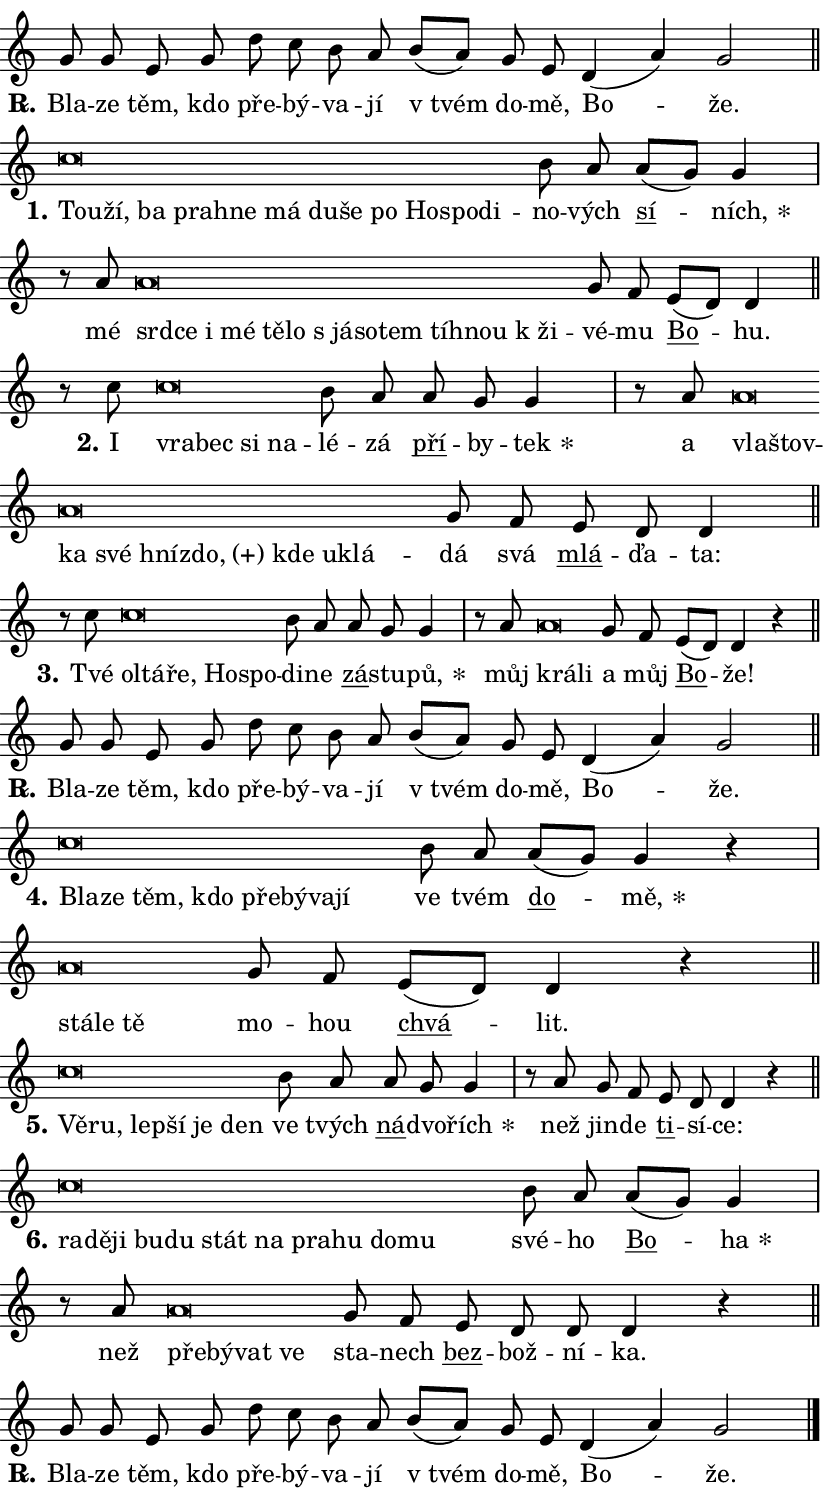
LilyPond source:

\version "2.24.0"
\header { tagline = "" }
\paper {
  indent = 0\cm
  top-margin = 0\cm
  right-margin = 0.13\cm % to fit lyric hyphens
  bottom-margin = 0\cm
  left-margin = 0\cm
  paper-width = 14\cm
  page-breaking = #ly:one-page-breaking
  system-system-spacing.basic-distance = #11
  score-system-spacing.basic-distance = #11
  ragged-last = ##f
}


%% Author: Thomas Morley
%% https://lists.gnu.org/archive/html/lilypond-user/2020-05/msg00002.html
#(define (line-position grob)
"Returns position of @var[grob} in current system:
   @code{'start}, if at first time-step
   @code{'end}, if at last time-step
   @code{'middle} otherwise
"
  (let* ((col (ly:item-get-column grob))
         (ln (ly:grob-object col 'left-neighbor))
         (rn (ly:grob-object col 'right-neighbor))
         (col-to-check-left (if (ly:grob? ln) ln col))
         (col-to-check-right (if (ly:grob? rn) rn col))
         (break-dir-left
           (and
             (ly:grob-property col-to-check-left 'non-musical #f)
             (ly:item-break-dir col-to-check-left)))
         (break-dir-right
           (and
             (ly:grob-property col-to-check-right 'non-musical #f)
             (ly:item-break-dir col-to-check-right))))
        (cond ((eqv? 1 break-dir-left) 'start)
              ((eqv? -1 break-dir-right) 'end)
              (else 'middle))))

#(define (tranparent-at-line-position vctor)
  (lambda (grob)
  "Relying on @code{line-position} select the relevant enry from @var{vctor}.
Used to determine transparency,"
    (case (line-position grob)
      ((end) (not (vector-ref vctor 0)))
      ((middle) (not (vector-ref vctor 1)))
      ((start) (not (vector-ref vctor 2))))))

noteHeadBreakVisibility =
#(define-music-function (break-visibility)(vector?)
"Makes @code{NoteHead}s transparent relying on @var{break-visibility}"
#{
  \override NoteHead.transparent =
    #(tranparent-at-line-position break-visibility)
#})

#(define delete-ledgers-for-transparent-note-heads
  (lambda (grob)
    "Reads whether a @code{NoteHead} is transparent.
If so this @code{NoteHead} is removed from @code{'note-heads} from
@var{grob}, which is supposed to be @code{LedgerLineSpanner}.
As a result ledgers are not printed for this @code{NoteHead}"
    (let* ((nhds-array (ly:grob-object grob 'note-heads))
           (nhds-list
             (if (ly:grob-array? nhds-array)
                 (ly:grob-array->list nhds-array)
                 '()))
           ;; Relies on the transparent-property being done before
           ;; Staff.LedgerLineSpanner.after-line-breaking is executed.
           ;; This is fragile ...
           (to-keep
             (remove
               (lambda (nhd)
                 (ly:grob-property nhd 'transparent #f))
               nhds-list)))
      ;; TODO find a better method to iterate over grob-arrays, similiar
      ;; to filter/remove etc for lists
      ;; For now rebuilt from scratch
      (set! (ly:grob-object grob 'note-heads)  '())
      (for-each
        (lambda (nhd)
          (ly:pointer-group-interface::add-grob grob 'note-heads nhd))
        to-keep))))

squashNotes = {
  \override NoteHead.X-extent = #'(-0.2 . 0.2)
  \override NoteHead.Y-extent = #'(-0.75 . 0)
  \override NoteHead.stencil =
    #(lambda (grob)
       (let ((pos (ly:grob-property grob 'staff-position)))
         (begin
           (if (< pos -7) (display "ERROR: Lower brevis then expected\n") (display ""))
           (if (<= pos -6) ly:text-interface::print ly:note-head::print))))
}
unSquashNotes = {
  \revert NoteHead.X-extent
  \revert NoteHead.Y-extent
  \revert NoteHead.stencil
}

hideNotes = \noteHeadBreakVisibility #begin-of-line-visible
unHideNotes = \noteHeadBreakVisibility #all-visible

% work-around for resetting accidentals
% https://lilypond.org/doc/v2.23/Documentation/notation/displaying-rhythms#unmetered-music
cadenzaMeasure = {
  \cadenzaOff
  \partial 1024 s1024
  \cadenzaOn
}

#(define-markup-command (accent layout props text) (markup?)
  "Underline accented syllable"
  (interpret-markup layout props
    #{\markup \override #'(offset . 4.3) \underline { #text }#}))

responsum = \markup \concat {
  "R" \hspace #-1.05 \path #0.1 #'((moveto 0 0.07) (lineto 0.9 0.8)) \hspace #0.05 "."
}

spaceSize = #0.6828661417322834 % exact space size for TeX Gyre Schola

\layout {
  \context {
    \Staff
    \remove "Time_signature_engraver"
    \override LedgerLineSpanner.after-line-breaking = #delete-ledgers-for-transparent-note-heads
  }
  \context {
    \Lyrics {
      \override LyricSpace.minimum-distance = \spaceSize
      \override LyricText.font-name = #"TeX Gyre Schola"
      \override LyricText.font-size = 1
      \override StanzaNumber.font-name = #"TeX Gyre Schola Bold"
      \override StanzaNumber.font-size = 1
    }
  }
  \context {
    \Score 
    \override NoteHead.text =
      #(lambda (grob) 
        (let ((pos (ly:grob-property grob 'staff-position)))
          #{\markup {
            \combine
              \halign #-0.55 \raise #(if (= pos -6) 0 0.5) \override #'(thickness . 2) \draw-line #'(3.2 . 0)
              \musicglyph "noteheads.sM1"
          }#}))
  }
}

% magnetic-lyrics.ily
%
%   written by
%     Jean Abou Samra <jean@abou-samra.fr>
%     Werner Lemberg <wl@gnu.org>
%
%   adapted by
%     Jiri Hon <jiri.hon@gmail.com>
%
% Version 2022-Apr-15

% https://www.mail-archive.com/lilypond-user@gnu.org/msg149350.html

#(define (Left_hyphen_pointer_engraver context)
   "Collect syllable-hyphen-syllable occurrences in lyrics and store
them in properties.  This engraver only looks to the left.  For
example, if the lyrics input is @code{foo -- bar}, it does the
following.

@itemize @bullet
@item
Set the @code{text} property of the @code{LyricHyphen} grob between
@q{foo} and @q{bar} to @code{foo}.

@item
Set the @code{left-hyphen} property of the @code{LyricText} grob with
text @q{foo} to the @code{LyricHyphen} grob between @q{foo} and
@q{bar}.
@end itemize

Use this auxiliary engraver in combination with the
@code{lyric-@/text::@/apply-@/magnetic-@/offset!} hook."
   (let ((hyphen #f)
         (text #f))
     (make-engraver
      (acknowledgers
       ((lyric-syllable-interface engraver grob source-engraver)
        (set! text grob)))
      (end-acknowledgers
       ((lyric-hyphen-interface engraver grob source-engraver)
        ;(when (not (grob::has-interface grob 'lyric-space-interface))
          (set! hyphen grob)));)
      ((stop-translation-timestep engraver)
       (when (and text hyphen)
         (ly:grob-set-object! text 'left-hyphen hyphen))
       (set! text #f)
       (set! hyphen #f)))))

#(define (lyric-text::apply-magnetic-offset! grob)
   "If the space between two syllables is less than the value in
property @code{LyricText@/.details@/.squash-threshold}, move the right
syllable to the left so that it gets concatenated with the left
syllable.

Use this function as a hook for
@code{LyricText@/.after-@/line-@/breaking} if the
@code{Left_@/hyphen_@/pointer_@/engraver} is active."
   (let ((hyphen (ly:grob-object grob 'left-hyphen #f)))
     (when hyphen
       (let ((left-text (ly:spanner-bound hyphen LEFT)))
         (when (grob::has-interface left-text 'lyric-syllable-interface)
           (let* ((common (ly:grob-common-refpoint grob left-text X))
                  (this-x-ext (ly:grob-extent grob common X))
                  (left-x-ext
                   (begin
                     ;; Trigger magnetism for left-text.
                     (ly:grob-property left-text 'after-line-breaking)
                     (ly:grob-extent left-text common X)))
                  ;; `delta` is the gap width between two syllables.
                  (delta (- (interval-start this-x-ext)
                            (interval-end left-x-ext)))
                  (details (ly:grob-property grob 'details))
                  (threshold (assoc-get 'squash-threshold details 0.2)))
             (when (< delta threshold)
               (let* (;; We have to manipulate the input text so that
                      ;; ligatures crossing syllable boundaries are not
                      ;; disabled.  For languages based on the Latin
                      ;; script this is essentially a beautification.
                      ;; However, for non-Western scripts it can be a
                      ;; necessity.
                      (lt (ly:grob-property left-text 'text))
                      (rt (ly:grob-property grob 'text))
                      (is-space (grob::has-interface hyphen 'lyric-space-interface))
                      (space (if is-space " " ""))
                      (extra-delta (if is-space spaceSize 0))
                      ;; Append new syllable.
                      (ltrt-space (if (and (string? lt) (string? rt))
                                (string-append lt space rt)
                                (make-concat-markup (list lt space rt))))
                      ;; Right-align `ltrt` to the right side.
                      (ltrt-space-markup (grob-interpret-markup
                               grob
                               (make-translate-markup
                                (cons (interval-length this-x-ext) 0)
                                (make-right-align-markup ltrt-space)))))
                 (begin
                   ;; Don't print `left-text`.
                   (ly:grob-set-property! left-text 'stencil #f)
                   ;; Set text and stencil (which holds all collected
                   ;; syllables so far) and shift it to the left.
                   (ly:grob-set-property! grob 'text ltrt-space)
                   (ly:grob-set-property! grob 'stencil ltrt-space-markup)
                   (ly:grob-translate-axis! grob (- (- delta extra-delta)) X))))))))))


#(define (lyric-hyphen::displace-bounds-first grob)
   ;; Make very sure this callback isn't triggered too early.
   (let ((left (ly:spanner-bound grob LEFT))
         (right (ly:spanner-bound grob RIGHT)))
     (ly:grob-property left 'after-line-breaking)
     (ly:grob-property right 'after-line-breaking)
     (ly:lyric-hyphen::print grob)))

squashThreshold = #0.4

\layout {
  \context {
    \Lyrics
    \consists #Left_hyphen_pointer_engraver
    \override LyricText.after-line-breaking =
      #lyric-text::apply-magnetic-offset!
    \override LyricHyphen.stencil = #lyric-hyphen::displace-bounds-first
    \override LyricText.details.squash-threshold = \squashThreshold
    \override LyricHyphen.minimum-distance = 0
    \override LyricHyphen.minimum-length = \squashThreshold
  }
}

squashText = \override LyricText.details.squash-threshold = 9999
unSquashText = \override LyricText.details.squash-threshold = \squashThreshold

leftText = \override LyricText.self-alignment-X = #LEFT
unLeftText = \revert LyricText.self-alignment-X

starOffset = #(lambda (grob) 
                (let ((x_offset (ly:self-alignment-interface::aligned-on-x-parent grob)))
                  (if (= x_offset 0) 0 (+ x_offset 1.2))))

star = #(define-music-function (syllable)(string?)
"Append star separator at the end of a syllable"
#{
  \once \override LyricText.X-offset = #starOffset
  \lyricmode { \markup {
    #syllable
    \override #'((font-name . "TeX Gyre Schola Bold")) \hspace #0.2 \lower #0.65 \larger "*"
  } }
#})

starAccent = #(define-music-function (syllable)(string?)
"Append star separator at the end of a syllable and make accent"
#{
  \once \override LyricText.X-offset = #starOffset
  \lyricmode { \markup {
    \accent #syllable
    \override #'((font-name . "TeX Gyre Schola Bold")) \hspace #0.2 \lower #0.65 \larger "*"
  } }
#})

breath = #(define-music-function (syllable)(string?)
"Append breathing indicator at the end of a syllable"
#{
  \lyricmode { \markup { #syllable "+" } }
#})

optionalBreath = #(define-music-function (syllable)(string?)
"Append optional breathing indicator at the end of a syllable"
#{
  \lyricmode { \markup { #syllable "(+)" } }
#})


\score {
    <<
        \new Voice = "melody" { \cadenzaOn \key c \major \relative { g'8 g e g \bar "" d' c b a \bar "" b[( a)] \bar "" g e \bar "" d4( a') g2 \cadenzaMeasure \bar "||" \break } }
        \new Lyrics \lyricsto "melody" { \lyricmode { \set stanza = \responsum
Bla -- ze těm, kdo pře -- bý -- va -- jí "v tvém" do -- mě, Bo -- že. } }
    >>
    \layout {}
}

\score {
    <<
        \new Voice = "melody" { \cadenzaOn \key c \major \relative { \squashNotes c''\breve*1/16 \hideNotes \breve*1/16 \bar "" \breve*1/16 \bar "" \breve*1/16 \bar "" \breve*1/16 \bar "" \breve*1/16 \bar "" \breve*1/16 \bar "" \breve*1/16 \bar "" \breve*1/16 \bar "" \breve*1/16 \bar "" \breve*1/16 \breve*1/16 \bar "" \unHideNotes \unSquashNotes b8 a \bar "" a[( g)] g4 \cadenzaMeasure \bar "|" r8 a8 \squashNotes a\breve*1/16 \hideNotes \breve*1/16 \bar "" \breve*1/16 \bar "" \breve*1/16 \bar "" \breve*1/16 \bar "" \breve*1/16 \bar "" \breve*1/16 \bar "" \breve*1/16 \bar "" \breve*1/16 \bar "" \breve*1/16 \bar "" \breve*1/16 \breve*1/16 \bar "" \unHideNotes \unSquashNotes g8 f \bar "" e[( d)] d4 \cadenzaMeasure \bar "||" \break } }
        \new Lyrics \lyricsto "melody" { \lyricmode { \set stanza = "1."
\leftText Tou -- \squashText ží, ba pra -- hne má du -- še po Ho -- spo -- di -- \unLeftText \unSquashText no -- vých \markup \accent sí -- \star ních, mé \leftText srd -- \squashText ce i mé tě -- lo "s já" -- so -- tem tíh -- nou "k ži" -- \unLeftText \unSquashText vé -- mu \markup \accent Bo -- hu. } }
    >>
    \layout {}
}

\score {
    <<
        \new Voice = "melody" { \cadenzaOn \key c \major \relative { r8 c''8 \squashNotes c\breve*1/16 \hideNotes \breve*1/16 \bar "" \breve*1/16 \breve*1/16 \bar "" \unHideNotes \unSquashNotes b8 a \bar "" a g g4 \cadenzaMeasure \bar "|" r8 a8 \squashNotes a\breve*1/16 \hideNotes \breve*1/16 \bar "" \breve*1/16 \bar "" \breve*1/16 \bar "" \breve*1/16 \bar "" \breve*1/16 \bar "" \breve*1/16 \bar "" \breve*1/16 \breve*1/16 \bar "" \unHideNotes \unSquashNotes g8 f \bar "" e d d4 \cadenzaMeasure \bar "||" \break } }
        \new Lyrics \lyricsto "melody" { \lyricmode { \set stanza = "2."
I \leftText vra -- \squashText bec si na -- \unLeftText \unSquashText lé -- zá \markup \accent pří -- by -- \star tek a \leftText vla -- \squashText štov -- ka své hníz -- \optionalBreath do, kde u -- klá -- \unLeftText \unSquashText dá svá \markup \accent mlá -- ďa -- ta: } }
    >>
    \layout {}
}

\score {
    <<
        \new Voice = "melody" { \cadenzaOn \key c \major \relative { r8 c''8 \squashNotes c\breve*1/16 \hideNotes \breve*1/16 \bar "" \breve*1/16 \bar "" \breve*1/16 \breve*1/16 \bar "" \unHideNotes \unSquashNotes b8 a \bar "" a g g4 \cadenzaMeasure \bar "|" r8 a8 \squashNotes a\breve*1/16 \hideNotes \breve*1/16 \bar "" \unHideNotes \unSquashNotes g8 f \bar "" e[( d)] d4 r \cadenzaMeasure \bar "||" \break } }
        \new Lyrics \lyricsto "melody" { \lyricmode { \set stanza = "3."
Tvé \leftText ol -- \squashText tá -- ře, Ho -- spo -- \unLeftText \unSquashText di -- ne \markup \accent zá -- stu -- \star pů, můj \leftText krá -- \squashText li \unLeftText \unSquashText a můj \markup \accent Bo -- že! } }
    >>
    \layout {}
}

\score {
    <<
        \new Voice = "melody" { \cadenzaOn \key c \major \relative { g'8 g e g \bar "" d' c b a \bar "" b[( a)] \bar "" g e \bar "" d4( a') g2 \cadenzaMeasure \bar "||" \break } }
        \new Lyrics \lyricsto "melody" { \lyricmode { \set stanza = \responsum
Bla -- ze těm, kdo pře -- bý -- va -- jí "v tvém" do -- mě, Bo -- že. } }
    >>
    \layout {}
}

\score {
    <<
        \new Voice = "melody" { \cadenzaOn \key c \major \relative { \squashNotes c''\breve*1/16 \hideNotes \breve*1/16 \bar "" \breve*1/16 \bar "" \breve*1/16 \bar "" \breve*1/16 \bar "" \breve*1/16 \bar "" \breve*1/16 \breve*1/16 \bar "" \unHideNotes \unSquashNotes b8 a \bar "" a[( g)] g4 r \cadenzaMeasure \bar "|" \squashNotes a\breve*1/16 \hideNotes \breve*1/16 \breve*1/16 \bar "" \unHideNotes \unSquashNotes g8 f \bar "" e[( d)] d4 r \cadenzaMeasure \bar "||" \break } }
        \new Lyrics \lyricsto "melody" { \lyricmode { \set stanza = "4."
\leftText Bla -- \squashText ze těm, kdo pře -- bý -- va -- jí \unLeftText \unSquashText ve tvém \markup \accent do -- \star mě, \leftText stá -- \squashText le tě \unLeftText \unSquashText mo -- hou \markup \accent chvá -- lit. } }
    >>
    \layout {}
}

\score {
    <<
        \new Voice = "melody" { \cadenzaOn \key c \major \relative { \squashNotes c''\breve*1/16 \hideNotes \breve*1/16 \bar "" \breve*1/16 \bar "" \breve*1/16 \bar "" \breve*1/16 \breve*1/16 \bar "" \unHideNotes \unSquashNotes b8 a \bar "" a g g4 \cadenzaMeasure \bar "|" r8 a8 g8 f \bar "" e d d4 r \cadenzaMeasure \bar "||" \break } }
        \new Lyrics \lyricsto "melody" { \lyricmode { \set stanza = "5."
\leftText Vě -- \squashText ru, lep -- ší je den \unLeftText \unSquashText ve tvých \markup \accent ná -- dvo -- \star řích než jin -- de \markup \accent ti -- sí -- ce: } }
    >>
    \layout {}
}

\score {
    <<
        \new Voice = "melody" { \cadenzaOn \key c \major \relative { \squashNotes c''\breve*1/16 \hideNotes \breve*1/16 \bar "" \breve*1/16 \bar "" \breve*1/16 \bar "" \breve*1/16 \bar "" \breve*1/16 \bar "" \breve*1/16 \bar "" \breve*1/16 \bar "" \breve*1/16 \bar "" \breve*1/16 \breve*1/16 \bar "" \unHideNotes \unSquashNotes b8 a \bar "" a[( g)] g4 \cadenzaMeasure \bar "|" r8 a8 \squashNotes a\breve*1/16 \hideNotes \breve*1/16 \bar "" \breve*1/16 \breve*1/16 \bar "" \unHideNotes \unSquashNotes g8 f \bar "" e d d d4 r \cadenzaMeasure \bar "||" \break } }
        \new Lyrics \lyricsto "melody" { \lyricmode { \set stanza = "6."
\leftText ra -- \squashText dě -- ji bu -- du stát na pra -- hu do -- mu \unLeftText \unSquashText své -- ho \markup \accent Bo -- \star ha než \leftText pře -- \squashText bý -- vat ve \unLeftText \unSquashText sta -- nech \markup \accent bez -- bož -- ní -- ka. } }
    >>
    \layout {}
}

\score {
    <<
        \new Voice = "melody" { \cadenzaOn \key c \major \relative { g'8 g e g \bar "" d' c b a \bar "" b[( a)] \bar "" g e \bar "" d4( a') g2 \cadenzaMeasure \bar "||" \break } \bar "|." }
        \new Lyrics \lyricsto "melody" { \lyricmode { \set stanza = \responsum
Bla -- ze těm, kdo pře -- bý -- va -- jí "v tvém" do -- mě, Bo -- že. } }
    >>
    \layout {}
}
